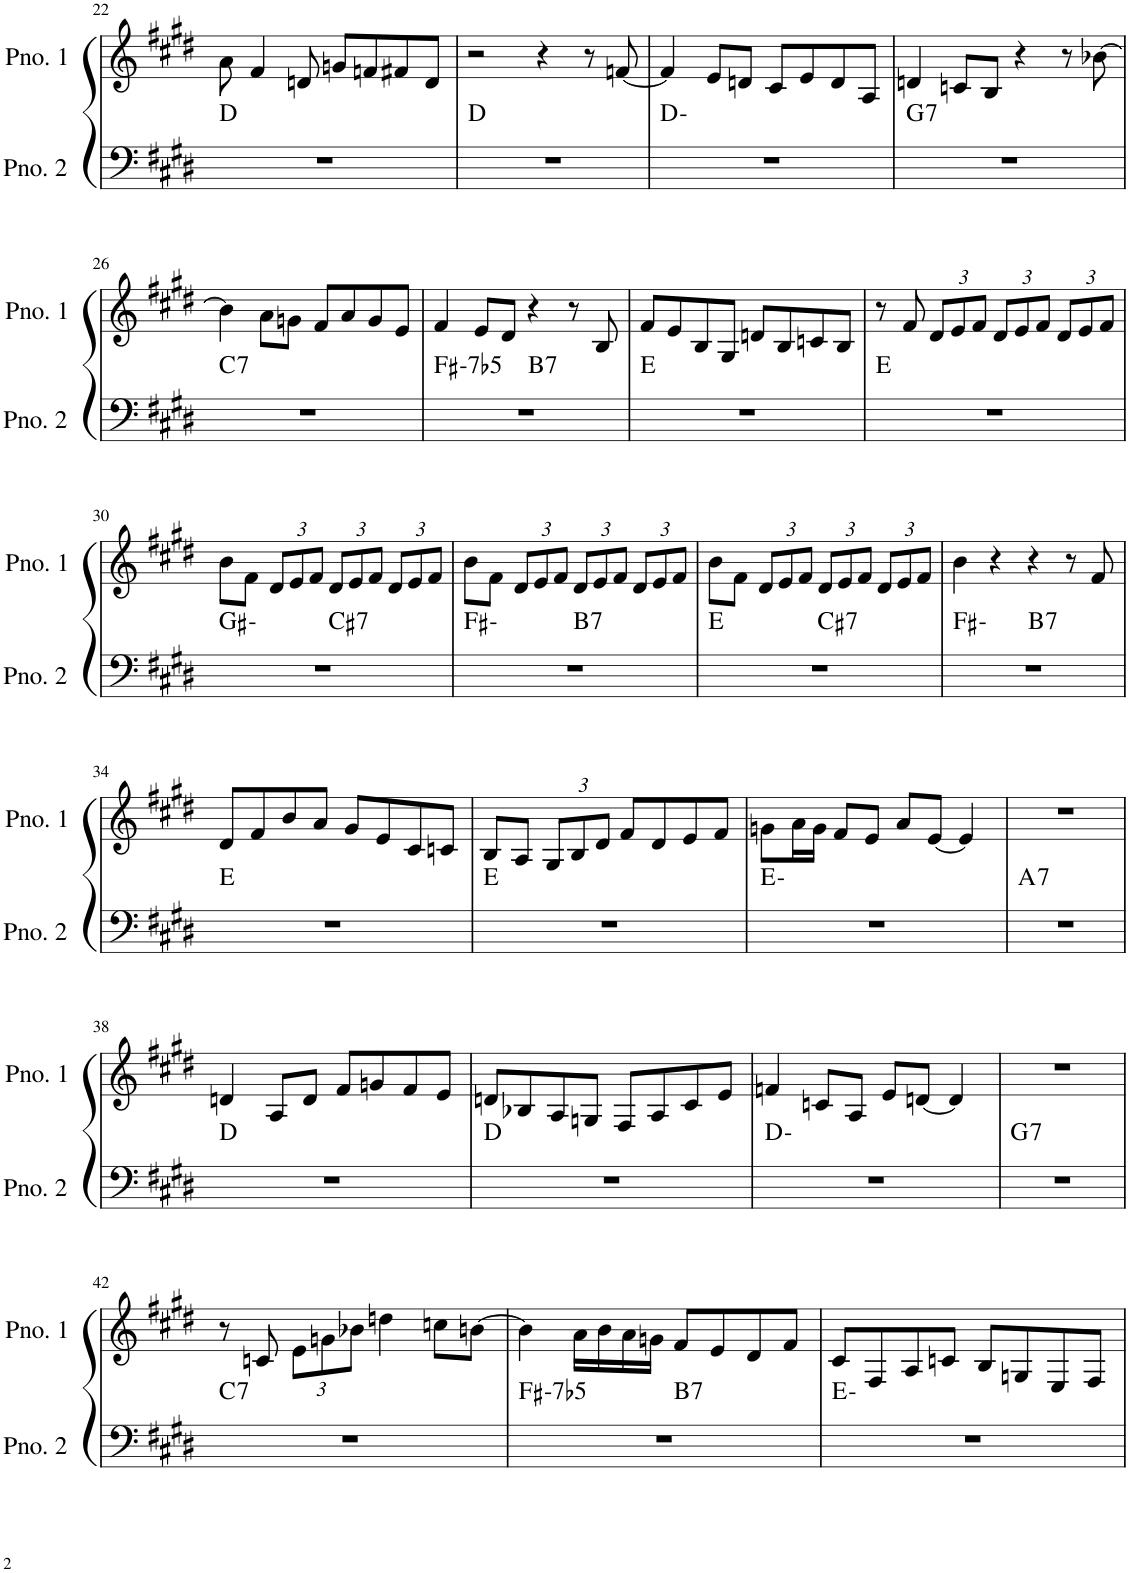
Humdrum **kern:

**kern	**harte	**kern
*part2	*part2	*part1
*staff2	*	*staff1
*I"ピアノ 2	*	*I"ピアノ 1
!!LO:PB:g=z
*clefF4	*	*clefG2
*k[f#c#g#d#]	*	*k[f#c#g#d#]
*M4/4	*	*M4/4
=22	=22	=22
1r	D:maj	8a\
.	.	4f#/
.	.	8dn/
.	.	8gn/L
.	.	8fn/
.	.	8f#X/
.	.	8d/J
=23	=23	=23
1r	D:maj	2r
.	.	4r
.	.	8r
.	.	[8fn/
=24	=24	=24
1r	D:min	4f/]
.	.	8e/L
.	.	8dn/J
.	.	8c#/L
.	.	8e/
.	.	8d/
.	.	8A/J
=25	=25	=25
!	!LO:H:kt=7	!
1r	G:7	4dn/
.	.	8cn/L
.	.	8B/J
.	.	4r
.	.	8r
.	.	[8b-X\
!!LO:LB:g=z
=26	=26	=26
!	!LO:H:kt=7	!
1r	C:7	4b-\]
.	.	8a\L
.	.	8gn\J
.	.	8f#/L
.	.	8a/
.	.	8g/
.	.	8e/J
=27	=27	=27
!	!LO:H:kt=-7b5	!
*^	*	*
1r	2ryy	F#:hdim7	4f#/
.	.	.	8e/L
.	.	.	8d#/J
!	!	!LO:H:kt=7	!
.	2ryy	B:7	4r
.	.	.	8r
.	.	.	8B/
*v	*v	*	*
=28	=28	=28
1r	E:maj	8f#/L
.	.	8e/
.	.	8B/
.	.	8G#/J
.	.	8dn/L
.	.	8B/
.	.	8cn/
.	.	8B/J
=29	=29	=29
1r	E:maj	8r
.	.	8f#/
*	*	*Xbrackettup
.	.	12d#/L
.	.	12e/
.	.	12f#/J
.	.	12d#/L
.	.	12e/
.	.	12f#/J
.	.	12d#/L
.	.	12e/
.	.	12f#/J
!!LO:LB:g=z
=30	=30	=30
*^	*	*
1r	2ryy	G#:min	8b\L
.	.	.	8f#\J
.	.	.	12d#/L
.	.	.	12e/
.	.	.	12f#/J
!	!	!LO:H:kt=7	!
.	2ryy	C#:7	12d#/L
.	.	.	12e/
.	.	.	12f#/J
.	.	.	12d#/L
.	.	.	12e/
.	.	.	12f#/J
=31	=31	=31	=31
1r	2ryy	F#:min	8b\L
.	.	.	8f#\J
.	.	.	12d#/L
.	.	.	12e/
.	.	.	12f#/J
!	!	!LO:H:kt=7	!
.	2ryy	B:7	12d#/L
.	.	.	12e/
.	.	.	12f#/J
.	.	.	12d#/L
.	.	.	12e/
.	.	.	12f#/J
=32	=32	=32	=32
1r	2ryy	E:maj	8b\L
.	.	.	8f#\J
.	.	.	12d#/L
.	.	.	12e/
.	.	.	12f#/J
!	!	!LO:H:kt=7	!
.	2ryy	C#:7	12d#/L
.	.	.	12e/
.	.	.	12f#/J
.	.	.	12d#/L
.	.	.	12e/
.	.	.	12f#/J
=33	=33	=33	=33
1r	2ryy	F#:min	4b\
.	.	.	4r
!	!	!LO:H:kt=7	!
.	2ryy	B:7	4r
.	.	.	8r
.	.	.	8f#/
*v	*v	*	*
!!LO:LB:g=z
=34	=34	=34
1r	E:maj	8d#/L
.	.	8f#/
.	.	8b/
.	.	8a/J
.	.	8g#/L
.	.	8e/
.	.	8c#/
.	.	8cn/J
=35	=35	=35
1r	E:maj	8B/L
.	.	8A/J
.	.	12G#/L
.	.	12B/
.	.	12d#/J
.	.	8f#/L
.	.	8d#/
.	.	8e/
.	.	8f#/J
=36	=36	=36
1r	E:min	8gn\L
.	.	16a\L
.	.	16g\JJ
.	.	8f#/L
.	.	8e/J
.	.	8a/L
.	.	[8e/J
.	.	4e/]
=37	=37	=37
!	!LO:H:kt=7	!
1r	A:7	1r
!!LO:LB:g=z
=38	=38	=38
1r	D:maj	4dn/
.	.	8A/L
.	.	8d/J
.	.	8f#/L
.	.	8gn/
.	.	8f#/
.	.	8e/J
=39	=39	=39
1r	D:maj	8dn/L
.	.	8B-X/
.	.	8A/
.	.	8Gn/J
.	.	8F#/L
.	.	8A/
.	.	8c#/
.	.	8e/J
=40	=40	=40
1r	D:min	4fn/
.	.	8cn/L
.	.	8A/J
.	.	8e/L
.	.	[8dn/J
.	.	4d/]
=41	=41	=41
!	!LO:H:kt=7	!
1r	G:7	1r
!!LO:LB:g=z
=42	=42	=42
!	!LO:H:kt=7	!
1r	C:7	8r
.	.	8cn/
.	.	12e\L
.	.	12gn\
.	.	12b-X\J
.	.	4ddn\
.	.	8ccn\L
.	.	[8bn\J
=43	=43	=43
!	!LO:H:kt=-7b5	!
*^	*	*
1r	2ryy	F#:hdim7	4b\]
.	.	.	16a\LL
.	.	.	16b\
.	.	.	16a\
.	.	.	16gn\JJ
!	!	!LO:H:kt=7	!
.	2ryy	B:7	8f#/L
.	.	.	8e/
.	.	.	8d#/
.	.	.	8f#/J
*v	*v	*	*
=44	=44	=44
1r	E:min	8c#/L
.	.	8F#/
.	.	8A/
.	.	8cn/J
.	.	8B/L
.	.	8Gn/
.	.	8E/
.	.	8F#/J
=	=	=
*-	*-	*-
